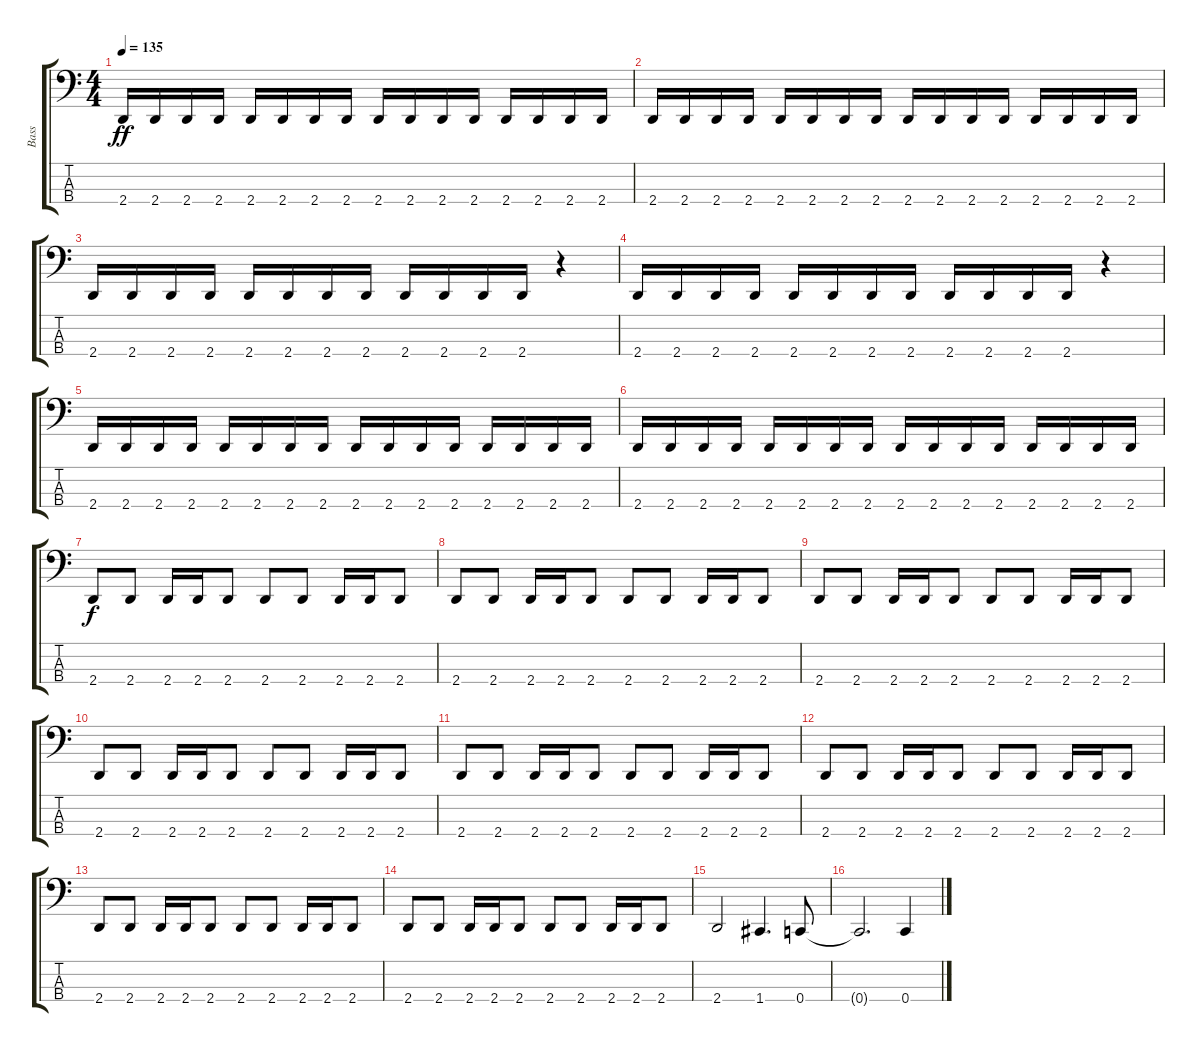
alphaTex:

\track ("Bass" "Bass") {instrument electricbassfinger}
\staff {score tabs}
\tuning (F2 C2 G1 C1) {hide}
\ts (4 4)
\tempo 135
\clef f4
\ks c
2.4.16{dy ff} 2.4.16 2.4.16 2.4.16 2.4.16 2.4.16 2.4.16 2.4.16 2.4.16 2.4.16 2.4.16 2.4.16 2.4.16 2.4.16 2.4.16 2.4.16 |
2.4.16 2.4.16 2.4.16 2.4.16 2.4.16 2.4.16 2.4.16 2.4.16 2.4.16 2.4.16 2.4.16 2.4.16 2.4.16 2.4.16 2.4.16 2.4.16 |
2.4.16 2.4.16 2.4.16 2.4.16 2.4.16 2.4.16 2.4.16 2.4.16 2.4.16 2.4.16 2.4.16 2.4.16 r.4 |
2.4.16 2.4.16 2.4.16 2.4.16 2.4.16 2.4.16 2.4.16 2.4.16 2.4.16 2.4.16 2.4.16 2.4.16 r.4 |
2.4.16 2.4.16 2.4.16 2.4.16 2.4.16 2.4.16 2.4.16 2.4.16 2.4.16 2.4.16 2.4.16 2.4.16 2.4.16 2.4.16 2.4.16 2.4.16 |
2.4.16 2.4.16 2.4.16 2.4.16 2.4.16 2.4.16 2.4.16 2.4.16 2.4.16 2.4.16 2.4.16 2.4.16 2.4.16 2.4.16 2.4.16 2.4.16 |
2.4.8{dy f volume 14} 2.4.8 2.4.16 2.4.16 2.4.8 2.4.8 2.4.8 2.4.16 2.4.16 2.4.8 |
2.4.8{volume 14} 2.4.8 2.4.16 2.4.16 2.4.8 2.4.8 2.4.8 2.4.16 2.4.16 2.4.8 |
2.4.8{volume 14} 2.4.8 2.4.16 2.4.16 2.4.8 2.4.8 2.4.8 2.4.16 2.4.16 2.4.8 |
2.4.8{volume 14} 2.4.8 2.4.16 2.4.16 2.4.8 2.4.8 2.4.8 2.4.16 2.4.16 2.4.8 |
2.4.8{volume 14} 2.4.8 2.4.16 2.4.16 2.4.8 2.4.8 2.4.8 2.4.16 2.4.16 2.4.8 |
2.4.8{volume 14} 2.4.8 2.4.16 2.4.16 2.4.8 2.4.8 2.4.8 2.4.16 2.4.16 2.4.8 |
2.4.8{volume 14} 2.4.8 2.4.16 2.4.16 2.4.8 2.4.8 2.4.8 2.4.16 2.4.16 2.4.8 |
2.4.8{volume 14} 2.4.8 2.4.16 2.4.16 2.4.8 2.4.8 2.4.8 2.4.16 2.4.16 2.4.8 |
2.4.2 1.4.4{d} 0.4.8 |
0.4{t}.2{d} 0.4.4
